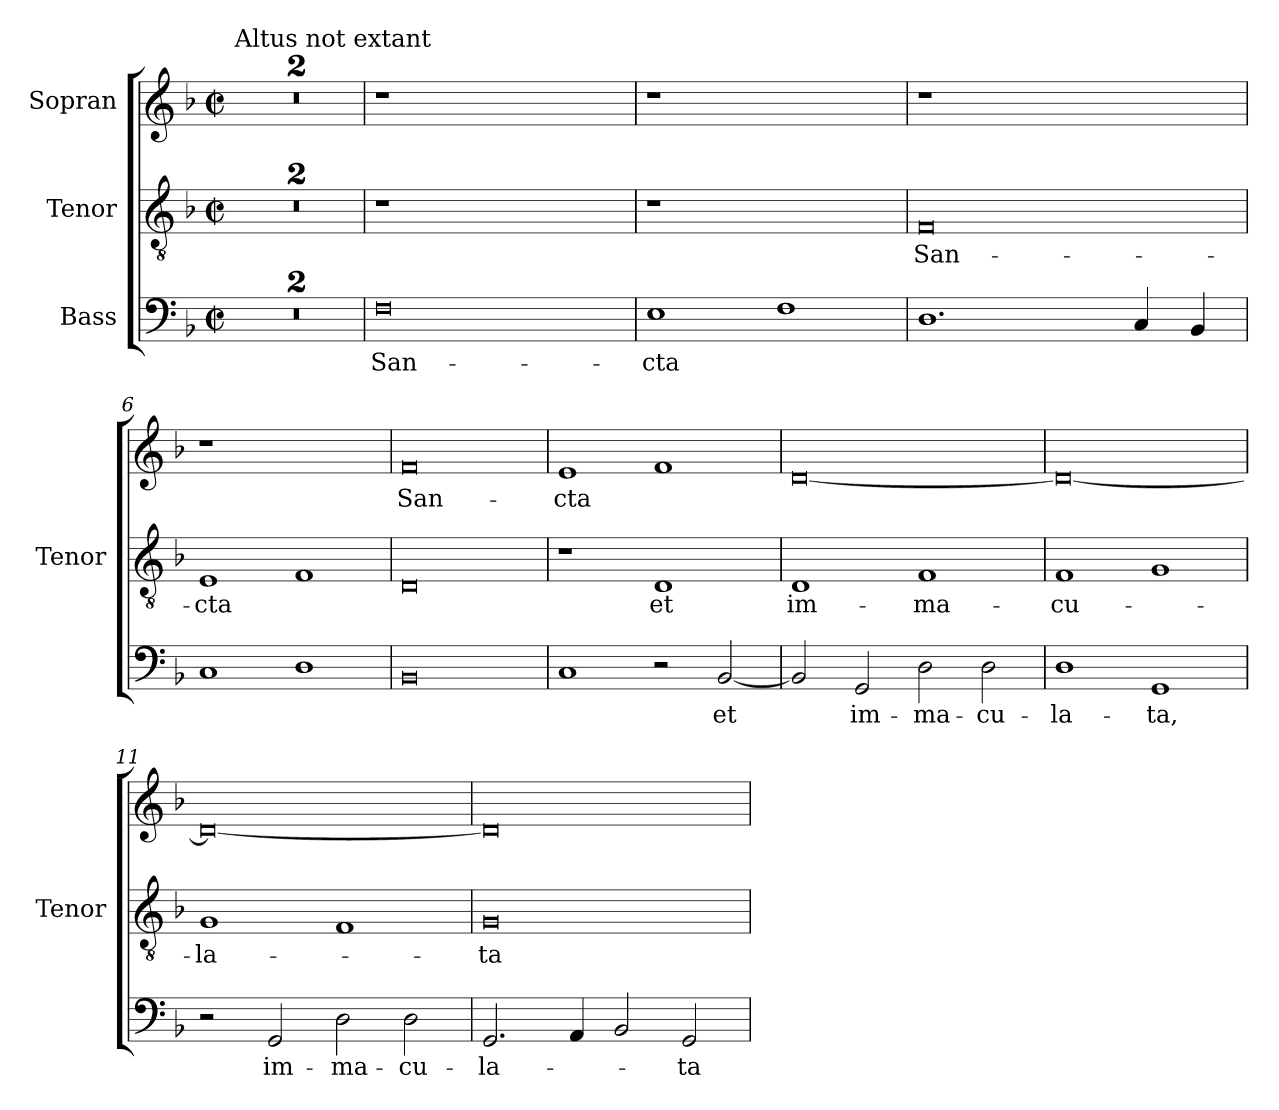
**kern	**text	**kern	**text	**kern	**text
*part3	*part3	*part2	*part2	*part1	*part1
*staff3	*staff3	*staff2	*staff2	*staff1	*staff1
*I"Bass	*	*I"Tenor	*	*I"Sopran	*
*	*	*I'Tenor	*	*	*
!!LO:PB:g=z
*clefF4	*	*clefGv2	*	*clefG2	*
*	*	*ITrd7c12	*	*	*
*k[b-]	*	*k[b-]	*	*k[b-]	*
*F:	*	*F:	*	*F:	*
*M2/2	*	*M2/2	*	*M2/2	*
*met(c|)	*	*met(c|)	*	*met(c|)	*
=1	=1	=1	=1	=1	=1
!	!	!	!	!LO:TX:a:t=Altus not extant	!
!LO:N:vis=1	!	!LO:N:vis=1	!	!LO:N:vis=1	!
1r	.	1r	.	1r	.
=2	=2	=2	=2	=2	=2
!LO:N:vis=1	!	!LO:N:vis=1	!	!LO:N:vis=1	!
1r	.	1r	.	1r	.
=3	=3	=3	=3	=3	=3
!	!LO:LY:b:color=#000000	!LO:N:vis=1	!	!LO:N:vis=1	!
0Fi	San-	1r	.	1r	.
.	.	1ryy	.	1ryy	.
=4	=4	=4	=4	=4	=4
!	!LO:LY:b:color=#000000	!LO:N:vis=1	!	!LO:N:vis=1	!
1Ei	-cta	1r	.	1r	.
1Fi	.	1ryy	.	1ryy	.
=5	=5	=5	=5	=5	=5
!	!	!	!LO:LY:b:color=#000000	!LO:N:vis=1	!
1.Di	.	0FFi	San-	1r	.
.	.	.	.	1ryy	.
4Ci/	.	.	.	.	.
4BB-i/	.	.	.	.	.
=6	=6	=6	=6	=6	=6
!	!	!	!LO:LY:b:color=#000000	!LO:N:vis=1	!
1Ci	.	1EEi	-cta	1r	.
1Di	.	1FFi	.	1ryy	.
=7	=7	=7	=7	=7	=7
!	!	!	!	!	!LO:LY:b:color=#000000
0BB-i	.	0DDi	.	0fi	San-
=8	=8	=8	=8	=8	=8
!	!	!	!	!	!LO:LY:b:color=#000000
1Ci	.	1r	.	1ei	-cta
!	!	!	!LO:LY:b:color=#000000	!	!
2r	.	1DDi	et	1fi	.
!	!LO:LY:b:color=#000000	!	!	!	!
[<2BB-i/	et	.	.	.	.
!!LO:LB:g=z
=9	=9	=9	=9	=9	=9
!	!	!	!LO:LY:b:color=#000000	!	!
2BB-i/]	.	1DDi	im-	[<0di	.
!	!LO:LY:b:color=#000000	!	!	!	!
2GGi/	im-	.	.	.	.
!	!LO:LY:b:color=#000000	!	!	!	!
!	!	!	!LO:LY:b:color=#000000	!	!
2Di\	-ma-	1FFi	-ma-	.	.
!	!LO:LY:b:color=#000000	!	!	!	!
2Di\	-cu-	.	.	.	.
=10	=10	=10	=10	=10	=10
!	!LO:LY:b:color=#000000	!	!	!	!
!	!	!	!LO:LY:b:color=#000000	!	!
1Di	-la-	1FFi	-cu-	0di_<	.
!	!LO:LY:b:color=#000000	!	!	!	!
1GGi	-ta,	1GGi	.	.	.
=11	=11	=11	=11	=11	=11
!	!	!	!LO:LY:b:color=#000000	!	!
2r	.	1GGi	-la-	0di_<	.
!	!LO:LY:b:color=#000000	!	!	!	!
2GGi/	im-	.	.	.	.
!	!LO:LY:b:color=#000000	!	!	!	!
2Di\	-ma-	1FFi	.	.	.
!	!LO:LY:b:color=#000000	!	!	!	!
2Di\	-cu-	.	.	.	.
=12	=12	=12	=12	=12	=12
!	!LO:LY:b:color=#000000	!	!	!	!
!	!	!	!LO:LY:b:color=#000000	!	!
2.GGi/	-la-	0GGi	-ta	0di]	.
4AAi/	.	.	.	.	.
2BB-i/	.	.	.	.	.
!	!LO:LY:b:color=#000000	!	!	!	!
2GGi/	-ta	.	.	.	.
=	=	=	=	=	=
*-	*-	*-	*-	*-	*-
